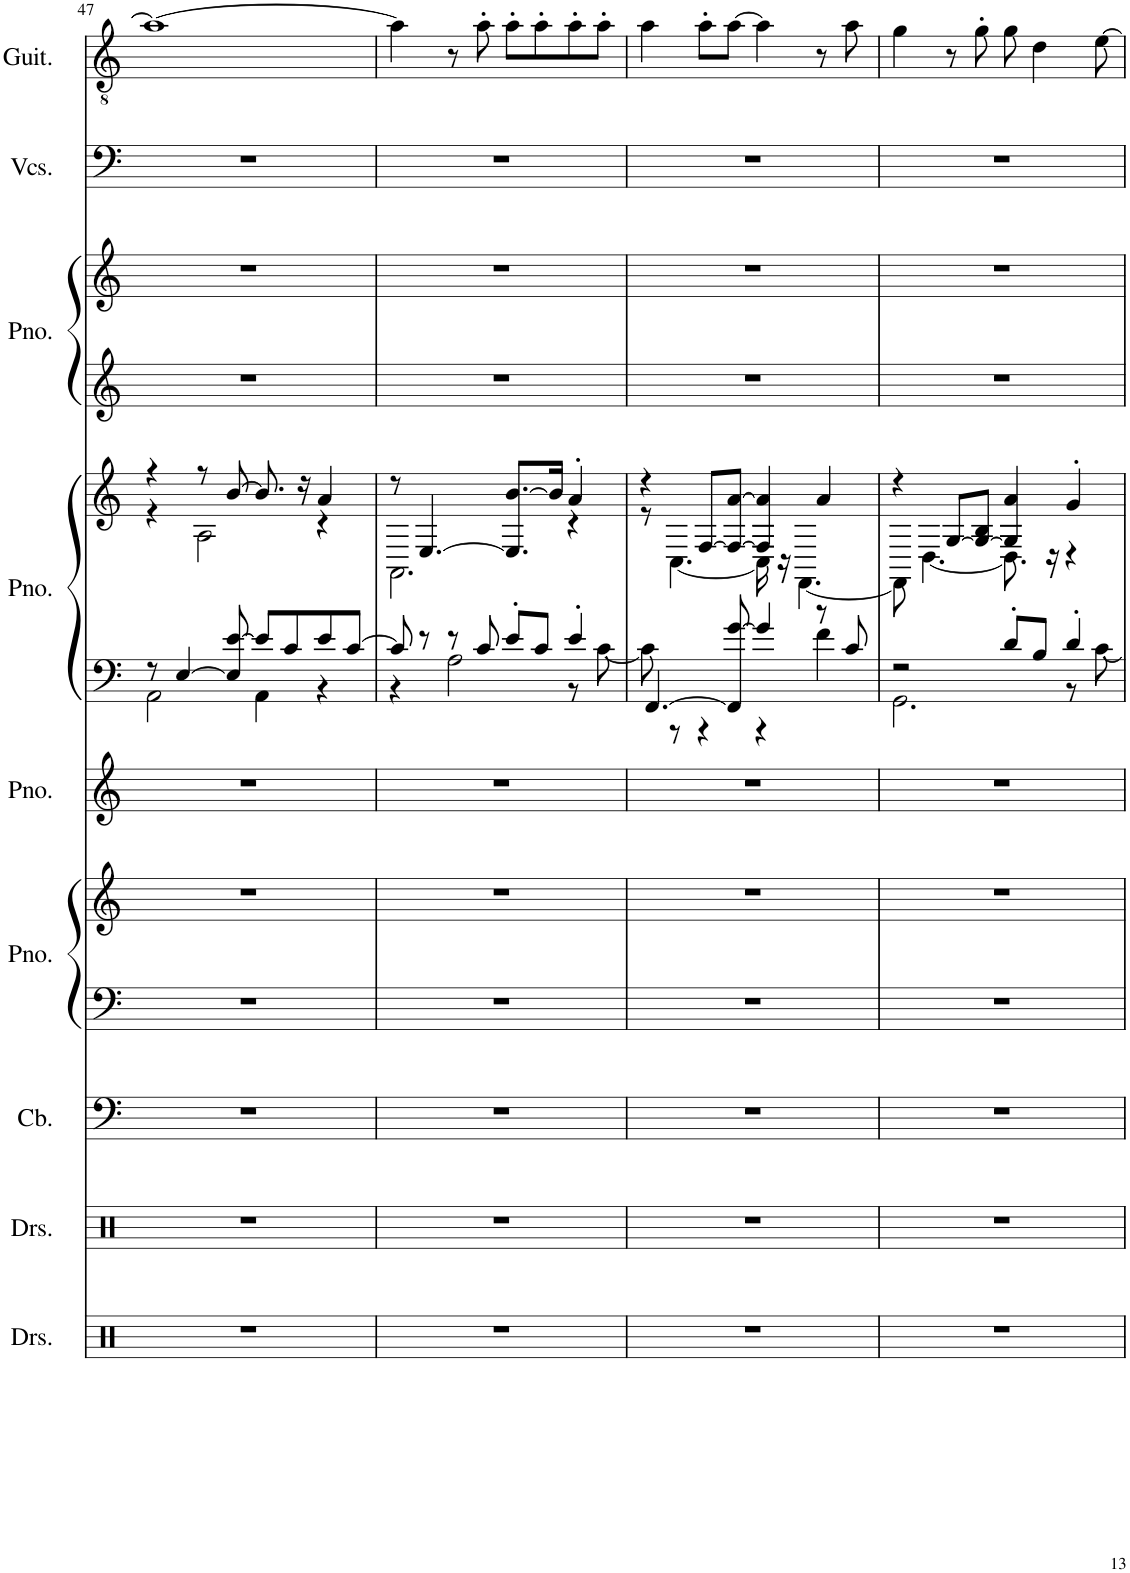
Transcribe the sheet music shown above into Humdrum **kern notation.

**kern	**kern	**kern	**kern	**kern	**kern	**kern	**kern	**kern	**kern	**kern	**kern
*part9	*part8	*part7	*part6	*part6	*part5	*part4	*part4	*part3	*part3	*part2	*part1
*staff12	*staff11	*staff10	*staff9	*staff8	*staff7	*staff6	*staff5	*staff4	*staff3	*staff2	*staff1
*I"Drumset	*I"Drumset	*I"Contrabass	*I"Piano	*	*I"Piano	*I"Piano	*	*I"Piano	*	*I"Violoncellos	*I"Classical Guitar
*I'Drs.	*I'Drs.	*I'Cb.	*I'Pno.	*	*I'Pno.	*I'Pno.	*	*I'Pno.	*	*I'Vcs.	*I'Guit.
!!LO:PB:g=z
*clefX	*clefX	*clefF4	*clefF4	*clefG2	*clefG2	*clefF4	*clefG2	*clefG2	*clefG2	*clefF4	*clefGv2
*	*	*Trd7c12	*	*	*	*	*	*	*	*	*
*k[]	*k[]	*k[]	*k[]	*k[]	*k[]	*k[]	*k[]	*k[]	*k[]	*k[]	*k[]
*M4/4	*M4/4	*M4/4	*M4/4	*M4/4	*M4/4	*M4/4	*M4/4	*M4/4	*M4/4	*M4/4	*M4/4
=47	=47	=47	=47	=47	=47	=47	=47	=47	=47	=47	=47
*	*	*	*	*	*	*^	*^	*	*	*	*
1r	1r	1r	1r	1r	1r	8r	2AA\	4r	4r	1r	1r	1r	1a_
.	.	.	.	.	.	[4E/	.	.	.	.	.	.	.
.	.	.	.	.	.	.	.	8r	2A\	.	.	.	.
.	.	.	.	.	.	8E/] [8e/	.	[8b/	.	.	.	.	.
.	.	.	.	.	.	8e/L]	4AA\	8.b/]	.	.	.	.	.
.	.	.	.	.	.	8c/	.	.	.	.	.	.	.
.	.	.	.	.	.	.	.	16r	.	.	.	.	.
.	.	.	.	.	.	8e/	4r	4a/	4r	.	.	.	.
.	.	.	.	.	.	[8c/J	.	.	.	.	.	.	.
=48	=48	=48	=48	=48	=48	=48	=48	=48	=48	=48	=48	=48	=48
1r	1r	1r	1r	1r	1r	8c/]	4r	8r	2.AA\	1r	1r	1r	4a\]
.	.	.	.	.	.	8r	.	[4.E/	.	.	.	.	.
.	.	.	.	.	.	8r	2A\	.	.	.	.	.	8r
.	.	.	.	.	.	8c/	.	.	.	.	.	.	8a'\
.	.	.	.	.	.	8e'/L	.	8.E/] [8.b/L	.	.	.	.	8a'\L
.	.	.	.	.	.	8c/J	.	.	.	.	.	.	8a'\
.	.	.	.	.	.	.	.	16b/Jk]	.	.	.	.	.
.	.	.	.	.	.	4e'/	8r	4a'/	4r	.	.	.	8a'\
.	.	.	.	.	.	.	[8c\	.	.	.	.	.	8a'\J
=49	=49	=49	=49	=49	=49	=49	=49	=49	=49	=49	=49	=49	=49
1r	1r	1r	1r	1r	1r	[4.FF/	8c\]	4r	8r	1r	1r	1r	4a\
.	.	.	.	.	.	.	8r	.	[4.C\	.	.	.	.
.	.	.	.	.	.	.	4r	[8F/L	.	.	.	.	8a'\L
.	.	.	.	.	.	8FF/] [8g/	.	8F/_ [8a/J	.	.	.	.	[8a\J
.	.	.	.	.	.	4g/]	4r	4F/] 4a/]	16C\]	.	.	.	4a\]
.	.	.	.	.	.	.	.	.	16r	.	.	.	.
.	.	.	.	.	.	.	.	.	[4.FF\	.	.	.	.
.	.	.	.	.	.	8r	4f\	4a/	.	.	.	.	8r
.	.	.	.	.	.	8c/	.	.	.	.	.	.	8a\
=50	=50	=50	=50	=50	=50	=50	=50	=50	=50	=50	=50	=50	=50
1r	1r	1r	1r	1r	1r	2r	2.GG\	4r	8FF\]	1r	1r	1r	4g\
.	.	.	.	.	.	.	.	.	[4.D\	.	.	.	.
.	.	.	.	.	.	.	.	[8G/L	.	.	.	.	8r
.	.	.	.	.	.	.	.	8G/_ 8B/J	.	.	.	.	8g'\
.	.	.	.	.	.	8d'/L	.	4G/] 4a/	8.D\]	.	.	.	8g\
.	.	.	.	.	.	8B/J	.	.	.	.	.	.	4d\
.	.	.	.	.	.	.	.	.	16r	.	.	.	.
.	.	.	.	.	.	4d'/	8r	4g'/	4r	.	.	.	.
.	.	.	.	.	.	.	[8c\	.	.	.	.	.	[8e\
*	*	*	*	*	*	*v	*v	*	*	*	*	*	*
*	*	*	*	*	*	*	*v	*v	*	*	*	*
=	=	=	=	=	=	=	=	=	=	=	=
*-	*-	*-	*-	*-	*-	*-	*-	*-	*-	*-	*-
